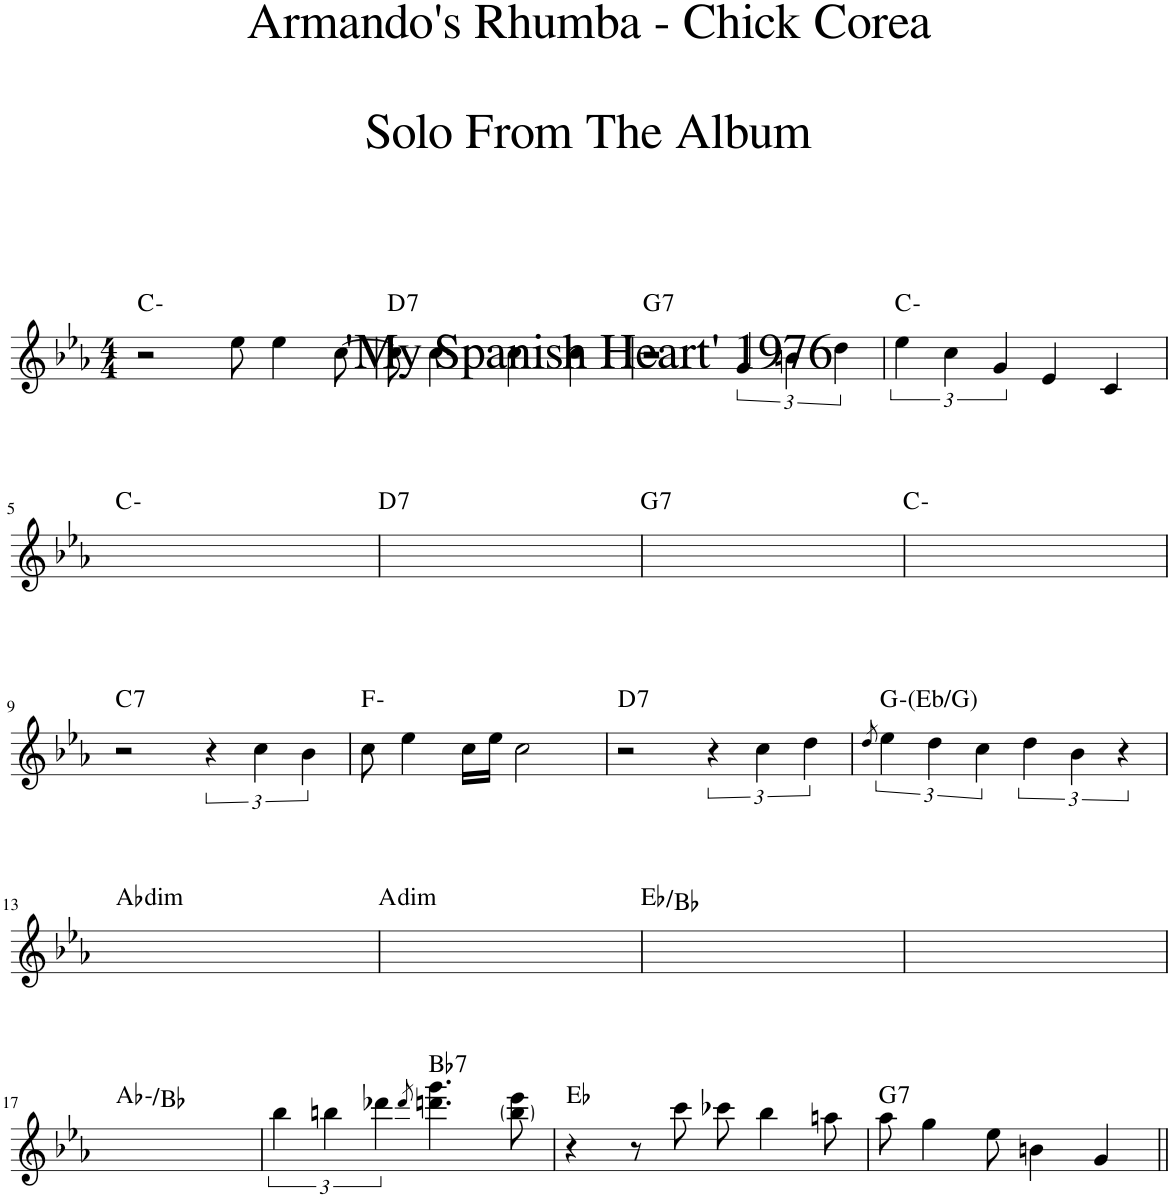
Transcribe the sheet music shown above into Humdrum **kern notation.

**kern	**harte
*part1	*part1
*staff1	*
*I"Piano	*
*I'Pno.	*
*clefG2	*
*k[b-e-a-]	*
*M4/4	*
=1	=1
2r	C:min
8ee-\	.
4ee-\	.
[8cc\	.
=2	=2
!	!LO:H:kt=7
8cc\]	D:7
4.cc\	.
4cc\	.
4cc\	.
=3	=3
!	!LO:H:kt=7
2r	G:7
6g/	.
6bn\	.
6dd\	.
=4	=4
6ee-\	C:min
6cc\	.
6g/	.
4e-/	.
4c/	.
!!LO:LB:g=z
=5	=5
1ryy	C:min
=6	=6
!	!LO:H:kt=7
1ryy	D:7
=7	=7
!	!LO:H:kt=7
1ryy	G:7
=8	=8
1ryy	C:min
!!LO:LB:g=z
=9	=9
!	!LO:H:kt=7
2r	C:7
6r	.
6cc\	.
6b-\	.
=10	=10
8cc\	F:min
4ee-\	.
16cc\LL	.
16ee-\JJ	.
2cc\	.
=11	=11
!	!LO:H:kt=7
2r	D:7
6r	.
6cc\	.
6dd\	.
=12	=12
8qdd/	.
6ee-\	G:min
6dd\	.
6cc\	.
6dd\	.
6b-\	.
6r	.
!!LO:LB:g=z
=13	=13
!	!LO:H:kt=dim
1ryy	Ab:dim
=14	=14
!	!LO:H:kt=dim
1ryy	A:dim
=15	=15
1ryy	Eb:maj/5
=16	=16
1ryy	.
!!LO:LB:g=z
=17	=17
1ryy	Ab:min/2
=18	=18
6bb-\	.
6bbn\	.
6ddd-X\	.
8qddd-/	.
!	!LO:H:kt=7
4.dddn\ 4.ggg\	Bb:7
8bb\ 8eee-\	.
=19	=19
4r	Eb:maj
8r	.
8ccc\	.
8ccc-X\	.
4bb-\	.
8aan\	.
=20	=20
!	!LO:H:kt=7
8aa-\	G:7
4gg\	.
8ee-\	.
4bn\	.
4g/	.
=||	=||
*-	*-
